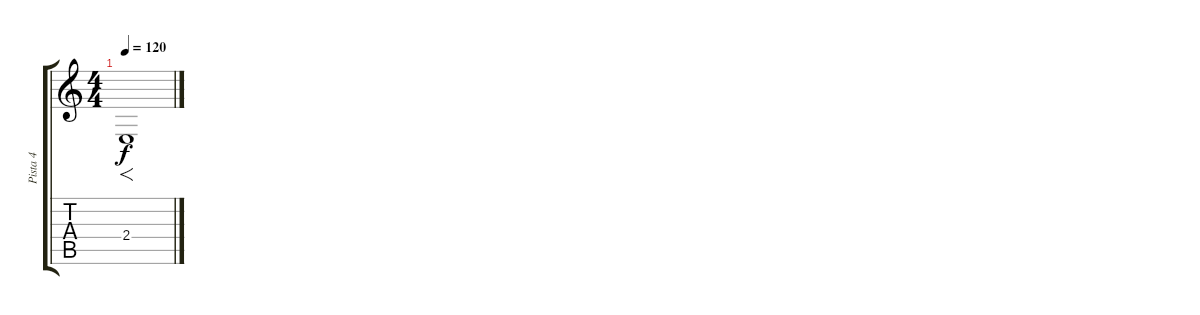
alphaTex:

\track ("Pista 4" "Pista 4") {instrument cello}
\staff {score tabs}
\tuning (E4 B3 G3 D3 A2 E2) {hide}
\ts (4 4)
\tempo 120
\clef g2
\ks c
2.4.1{f dy f}
